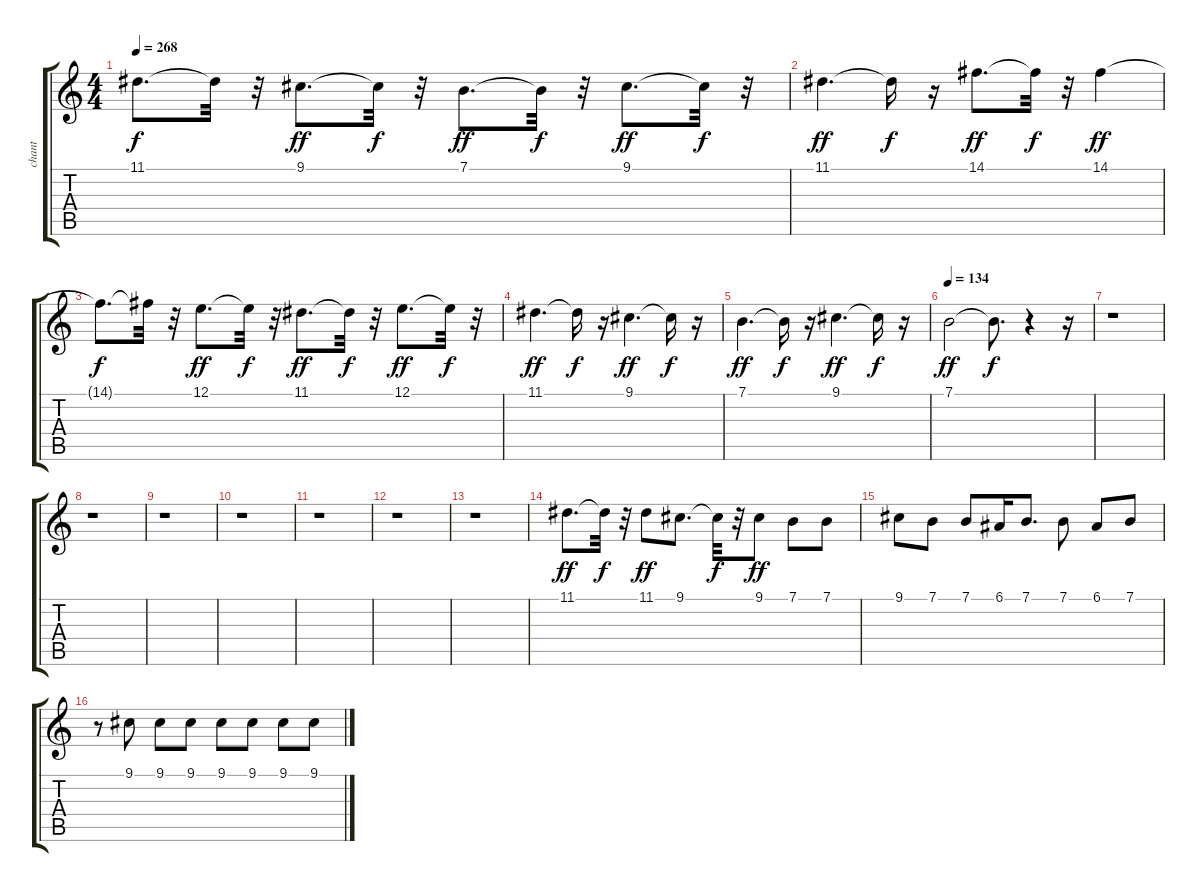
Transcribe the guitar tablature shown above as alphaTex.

\track ("chant" "chant") {instrument trumpet}
\staff {score tabs}
\tuning (E4 B3 G3 D3 A2 E2) {hide}
\ts (4 4)
\tempo 268
\clef g2
\ks c
11.1{t}.8{d dy f} 11.1{t}.32 r.32 9.1.8{d dy ff} 9.1{t}.32{dy f} r.32 7.1.8{d dy ff} 7.1{t}.32{dy f} r.32 9.1.8{d dy ff} 9.1{t}.32{dy f} r.32 |
11.1.4{d dy ff} 11.1{t}.16{dy f} r.16 14.1.8{d dy ff} 14.1{t}.32{dy f} r.32 14.1.4{dy ff} |
14.1{t}.8{d dy f} 14.1{t}.32 r.32 12.1.8{d dy ff} 12.1{t}.32{dy f} r.32 11.1.8{d dy ff} 11.1{t}.32{dy f} r.32 12.1.8{d dy ff} 12.1{t}.32{dy f} r.32 |
11.1.4{d dy ff} 11.1{t}.16{dy f} r.16 9.1.4{d dy ff} 9.1{t}.16{dy f} r.16 |
7.1.4{d dy ff} 7.1{t}.16{dy f} r.16 9.1.4{d dy ff} 9.1{t}.16{dy f} r.16 |
\tempo 134
7.1.2{dy ff} 7.1{t}.8{d dy f} r.4 r.16 |
r.1 |
r.1 |
r.1 |
r.1 |
r.1 |
r.1 |
r.1 |
11.1.8{d dy ff} 11.1{t}.32{dy f} r.32 11.1.8{dy ff} 9.1.8{d} 9.1{t}.32{dy f} r.32 9.1.8{dy ff} 7.1.8 7.1.8 |
9.1.8 7.1.8 7.1.8 6.1.16 7.1.8{d} 7.1.8 6.1.8 7.1.8 |
r.8 9.1.8 9.1.8 9.1.8 9.1.8 9.1.8 9.1.8 9.1.8
